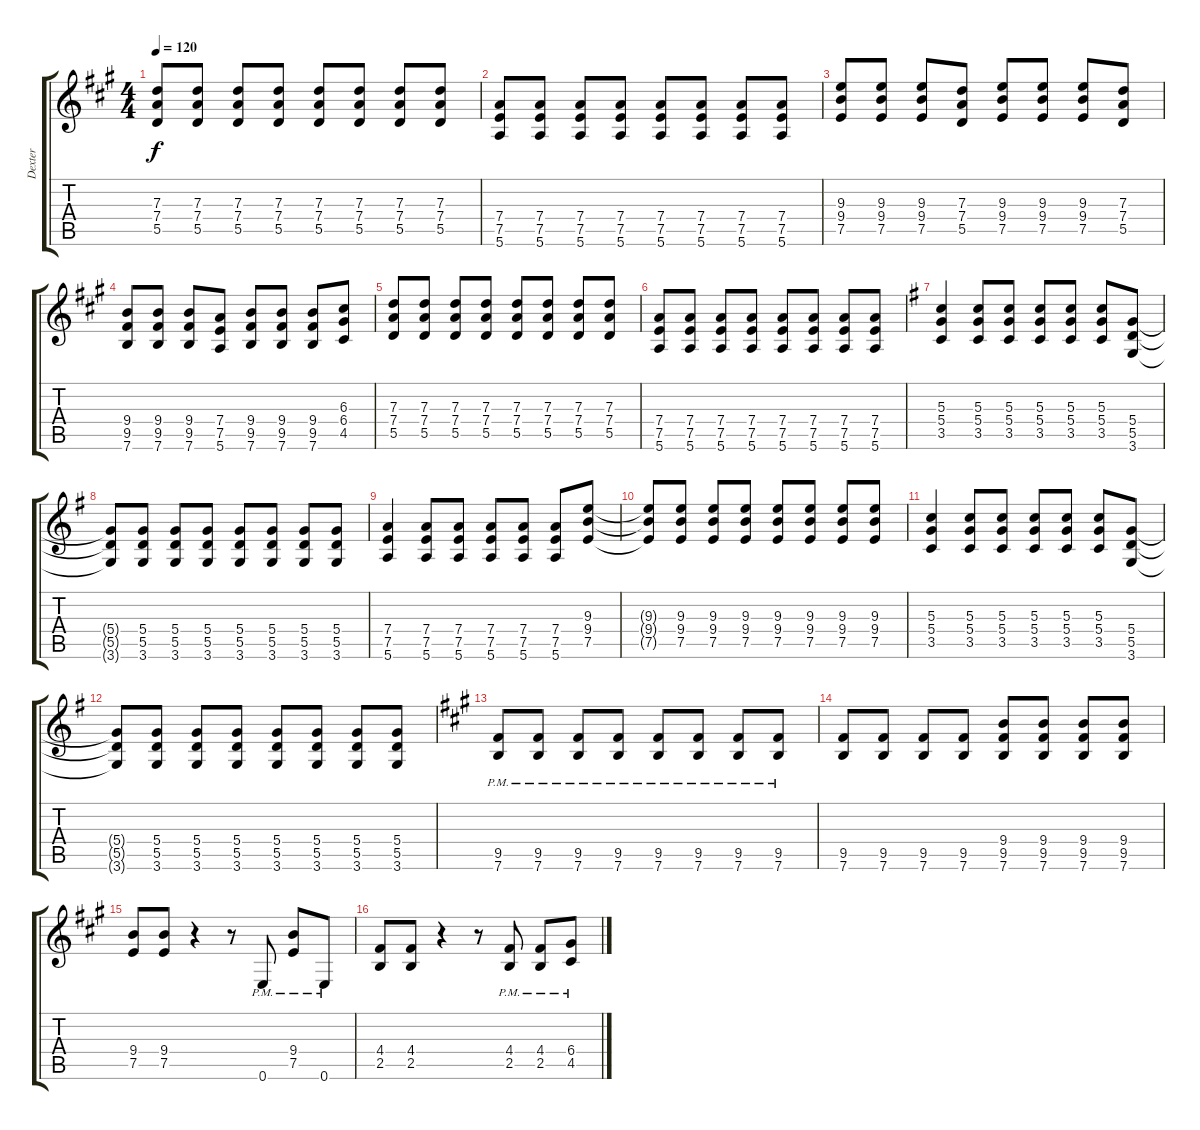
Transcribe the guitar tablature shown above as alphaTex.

\track ("Dexter" "Dexter") {instrument distortionguitar}
\staff {score tabs}
\tuning (E4 B3 G3 D3 A2 E2) {hide}
\ts (4 4)
\tempo 120
\clef g2
\ks a
(7.3 7.4 5.5).8{dy f} (7.3 7.4 5.5).8 (7.3 7.4 5.5).8 (7.3 7.4 5.5).8 (7.3 7.4 5.5).8 (7.3 7.4 5.5).8 (7.3 7.4 5.5).8 (7.3 7.4 5.5).8 |
(7.4 7.5 5.6).8 (7.4 7.5 5.6).8 (7.4 7.5 5.6).8 (7.4 7.5 5.6).8 (7.4 7.5 5.6).8 (7.4 7.5 5.6).8 (7.4 7.5 5.6).8 (7.4 7.5 5.6).8 |
(9.3 9.4 7.5).8 (9.3 9.4 7.5).8 (9.3 9.4 7.5).8 (7.3 7.4 5.5).8 (9.3 9.4 7.5).8 (9.3 9.4 7.5).8 (9.3 9.4 7.5).8 (7.3 7.4 5.5).8 |
(9.4 9.5 7.6).8 (9.4 9.5 7.6).8 (9.4 9.5 7.6).8 (7.4 7.5 5.6).8 (9.4 9.5 7.6).8 (9.4 9.5 7.6).8 (9.4 9.5 7.6).8 (6.3 6.4 4.5).8 |
(7.3 7.4 5.5).8 (7.3 7.4 5.5).8 (7.3 7.4 5.5).8 (7.3 7.4 5.5).8 (7.3 7.4 5.5).8 (7.3 7.4 5.5).8 (7.3 7.4 5.5).8 (7.3 7.4 5.5).8 |
(7.4 7.5 5.6).8 (7.4 7.5 5.6).8 (7.4 7.5 5.6).8 (7.4 7.5 5.6).8 (7.4 7.5 5.6).8 (7.4 7.5 5.6).8 (7.4 7.5 5.6).8 (7.4 7.5 5.6).8 |
\ks g
(5.3 5.4 3.5).4 (5.3 5.4 3.5).8 (5.3 5.4 3.5).8 (5.3 5.4 3.5).8 (5.3 5.4 3.5).8 (5.3 5.4 3.5).8 (5.4 5.5 3.6).8 |
(5.4{t} 5.5{t} 3.6{t}).8 (5.4 5.5 3.6).8 (5.4 5.5 3.6).8 (5.4 5.5 3.6).8 (5.4 5.5 3.6).8 (5.4 5.5 3.6).8 (5.4 5.5 3.6).8 (5.4 5.5 3.6).8 |
(7.4 7.5 5.6).4 (7.4 7.5 5.6).8 (7.4 7.5 5.6).8 (7.4 7.5 5.6).8 (7.4 7.5 5.6).8 (7.4 7.5 5.6).8 (9.3 9.4 7.5).8 |
(9.3{t} 9.4{t} 7.5{t}).8 (9.3 9.4 7.5).8 (9.3 9.4 7.5).8 (9.3 9.4 7.5).8 (9.3 9.4 7.5).8 (9.3 9.4 7.5).8 (9.3 9.4 7.5).8 (9.3 9.4 7.5).8 |
(5.3 5.4 3.5).4 (5.3 5.4 3.5).8 (5.3 5.4 3.5).8 (5.3 5.4 3.5).8 (5.3 5.4 3.5).8 (5.3 5.4 3.5).8 (5.4 5.5 3.6).8 |
(5.4{t} 5.5{t} 3.6{t}).8 (5.4 5.5 3.6).8 (5.4 5.5 3.6).8 (5.4 5.5 3.6).8 (5.4 5.5 3.6).8 (5.4 5.5 3.6).8 (5.4 5.5 3.6).8 (5.4 5.5 3.6).8 |
\ks a
(9.5{pm} 7.6{pm}).8 (9.5{pm} 7.6{pm}).8 (9.5{pm} 7.6{pm}).8 (9.5{pm} 7.6{pm}).8 (9.5{pm} 7.6{pm}).8 (9.5{pm} 7.6{pm}).8 (9.5{pm} 7.6{pm}).8 (9.5{pm} 7.6{pm}).8 |
(9.5 7.6).8 (9.5 7.6).8 (9.5 7.6).8 (9.5 7.6).8 (9.4 9.5 7.6).8 (9.4 9.5 7.6).8 (9.4 9.5 7.6).8 (9.4 9.5 7.6).8 |
(9.4 7.5).8 (9.4 7.5).8 r.4 r.8 0.6{pm}.8 (9.4{pm} 7.5{pm}).8 0.6{pm}.8 |
(4.4 2.5).8 (4.4 2.5).8 r.4 r.8 (4.4{pm} 2.5{pm}).8 (4.4{pm} 2.5{pm}).8 (6.4{pm} 4.5{pm}).8
